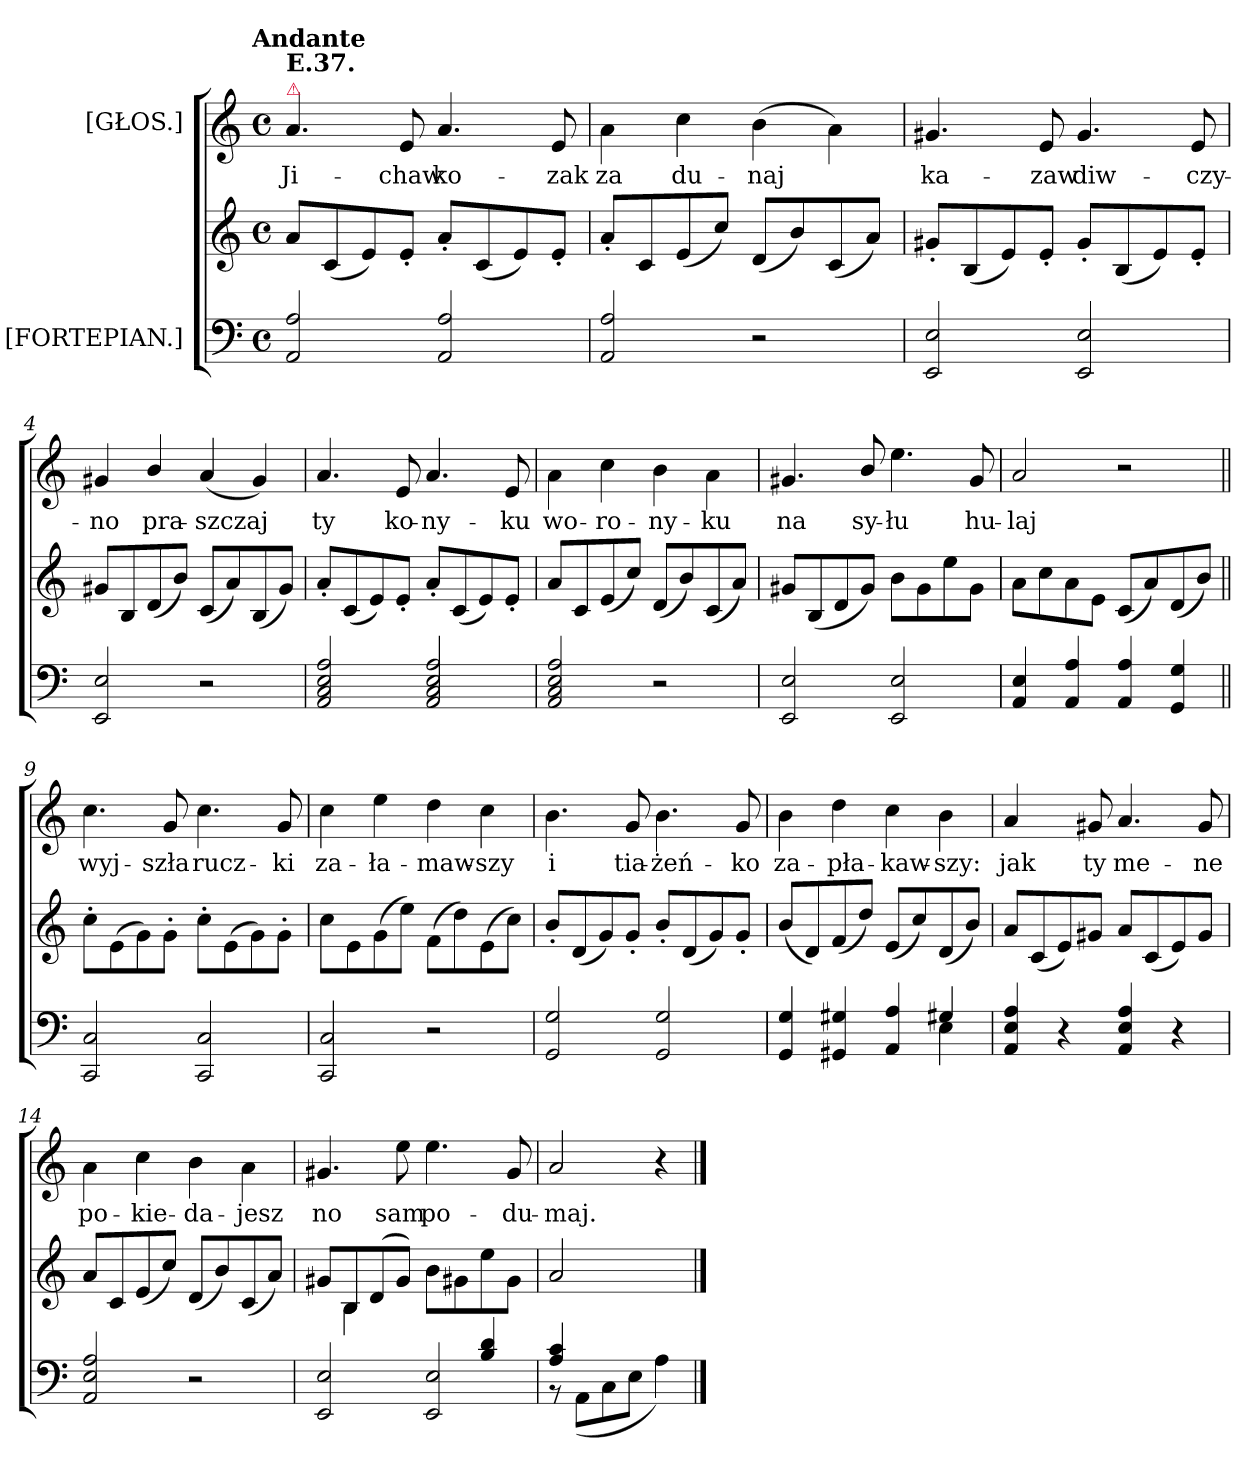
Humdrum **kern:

**kern	**kern	**kern	**text
*part2	*part2	*part1	*part1
*staff3	*staff2	*staff1	*staff1
*I"[FORTEPIAN.]	*	*I"[GŁOS.]	*
*clefF4	*clefG2	*clefG2	*
*k[]	*k[]	*k[]	*
*a:	*a:	*a:	*
!!LO:TX:omd:t=Andante
*M4/4	*M4/4	*M4/4	*
*met(c)	*met(c)	*met(c)	*
*MM72	*MM72	*MM72	*
=1	=1	=1	=1
!	!	!LO:TX:a:color=crimson:t=⚠	!
!	!	!LO:TX:a:B:t=E.37.	!
2AA/ 2A/	8a/L	4.a/	Ji-
.	(8c/	.	.
.	8e/)	.	.
.	8e'/J	8e/	-chaw
2AA/ 2A/	8a'/L	4.a/	ko-
.	(8c/	.	.
.	8e/)	.	.
.	8e'/J	8e/	-zak
=2	=2	=2	=2
2AA/ 2A/	8a'/L	4a\	za
.	8c/	.	.
.	(<8e/	4cc\	du-
.	8cc/J)	.	.
2r	(8d/L	(4b\	-naj
.	8b/)	.	.
.	(8c/	4a\)	.
.	8a/J)	.	.
=3	=3	=3	=3
2EE/ 2E/	8g#X'/L	4.g#X/	ka-
.	(8B/	.	.
.	8e/)	.	.
.	8e'/J	8e/	-zaw
2EE/ 2E/	8g#'/L	4.g#/	diw-
.	(8B/	.	.
.	8e/)	.	.
.	8e'/J	8e/	-czy-
=4	=4	=4	=4
2EE/ 2E/	8g#X/L	4g#X/	-no
.	8B/	.	.
.	(<8d/	4b/	pra-
.	8b/J)	.	.
2r	(8c/L	(4a/	-szczaj
.	8a/)	.	.
.	(8B/	4g#/)	.
.	8g#/J)	.	.
=5	=5	=5	=5
2AA/ 2C/ 2E/ 2A/	8a'/L	4.a/	ty
.	(8c/	.	.
.	8e/)	.	.
.	8e'/J	8e/	ko-
2AA/ 2C/ 2E/ 2A/	8a'/L	4.a/	-ny-
.	(8c/	.	.
.	8e/)	.	.
.	8e'/J	8e/	-ku
=6	=6	=6	=6
2AA/ 2C/ 2E/ 2A/	8a/L	4a\	wo-
.	8c/	.	.
.	(8e/	4cc\	-ro-
.	8cc/J)	.	.
2r	(8d/L	4b\	-ny-
.	8b/)	.	.
.	(8c/	4a\	-ku
.	8a/J)	.	.
=7	=7	=7	=7
2EE/ 2E/	8g#X/L	4.g#X/	na
.	(8B/	.	.
.	8d/	.	.
.	8g#/J)	8b/	sy-
2EE/ 2E/	8b\L	4.ee\	-łu
.	8g#\	.	.
.	8ee\	.	.
.	8g#\J	8g#/	hu-
=8	=8	=8	=8
4AA/ 4E/	8a\L	2a/	-laj
.	8cc\	.	.
4AA/ 4A/	8a\	.	.
.	8e\J	.	.
4AA/ 4A/	(8c/L	2r	.
.	8a/)	.	.
4GG/ 4G/	(8d/	.	.
.	8b/J)	.	.
=9||	=9||	=9||	=9||
2CC/ 2C/	8cc'\L	4.cc\	wyj-
.	(8e\	.	.
.	8g\)	.	.
.	8g'\J	8g/	-szła
2CC/ 2C/	8cc'\L	4.cc\	rucz-
.	(8e\	.	.
.	8g\)	.	.
.	8g'\J	8g/	-ki
=10	=10	=10	=10
2CC/ 2C/	8cc\L	4cc\	za-
.	8e\	.	.
.	(8g\	4ee\	-ła-
.	8ee\J)	.	.
2r	(>8f\L	4dd\	-maw-
.	8dd\)	.	.
.	(8e\	4cc\	-szy
.	8cc\J)	.	.
=11	=11	=11	=11
2GG/ 2G/	8b'/L	4.b\	i
.	(8d/	.	.
.	8g/)	.	.
.	8g'/J	8g/	tia-
2GG/ 2G/	8b'/L	4.b\	-żeń-
.	(8d/	.	.
.	8g/)	.	.
.	8g'/J	8g/	-ko
=12	=12	=12	=12
*^	*	*	*
4GG/ 4G/	4ryy	(8b/L	4b\	za-
.	.	8d/)	.	.
4GG#X/ 4G#X/	4ryy	(8f/	4dd\	-pła-
.	.	8dd/J)	.	.
4AA/ 4A/	4ryy	(8e/L	4cc\	-kaw-
.	.	8cc/)	.	.
4G#X/	4E\	(8d/	4b\	-szy:
.	.	8b/J)	.	.
*v	*v	*	*	*
=13	=13	=13	=13
!	!	!LO:N:vis=4	!
4AA/ 4E/ 4A/	8a/L	4.a/	jak
.	(8c/	.	.
4r	8e/)	.	.
.	8g#X/J	8g#X/	ty
4AA/ 4E/ 4A/	8a/L	4.a/	me-
.	(8c/	.	.
4r	8e/)	.	.
.	8g#/J	8g#/	-ne
=14	=14	=14	=14
2AA/ 2E/ 2A/	8a/L	4a\	po-
.	8c/	.	.
.	(8e/	4cc\	-kie-
.	8cc/J)	.	.
2r	(8d/L	4b\	-da-
.	8b/)	.	.
.	(8c/	4a\	-jesz
.	8a/J)	.	.
=15	=15	=15	=15
*^	*^	*	*
2.ryy	2EE/ 2E/	8g#X/L	8ryy	4.g#X/	no
.	.	8B/	4B\	.	.
.	.	(<8d/	.	.	.
.	.	8g#/J)	8ryy	8ee\	sam
.	2EE/ 2E/	8b\L	2ryy	4.ee\	po-
.	.	8g#X\	.	.	.
4B/ 4d/	.	8ee\	.	.	.
.	.	8g#\J	.	8g#/	-du-
*	*	*v	*v	*	*
=16	=16	=16	=16	=16
4A/ 4c/	8rBB	2a/	2a/	-maj.
.	(>8AA\L	.	.	.
2ryy	8C\	.	.	.
.	8E\J	.	.	.
.	4A\)	4ryy	4r	.
*v	*v	*	*	*
==	==	==	==
*-	*-	*-	*-
